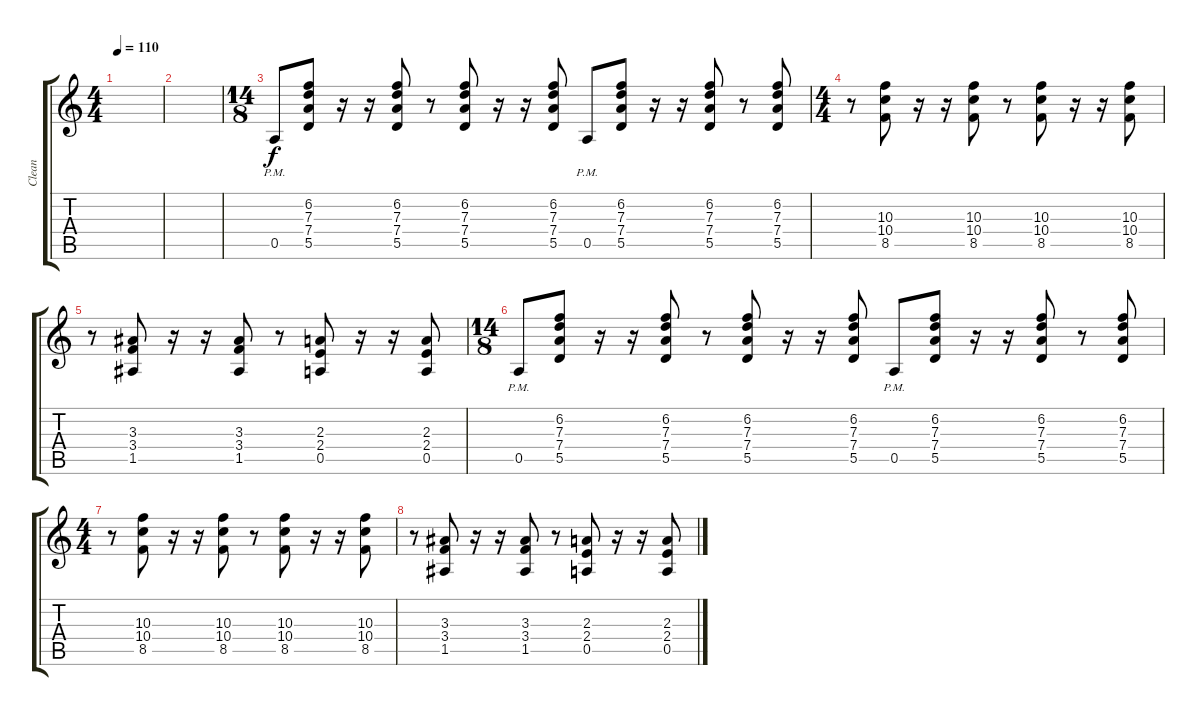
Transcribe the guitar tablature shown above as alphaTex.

\track ("Clean " "Clean ") {instrument electricguitarclean}
\staff {score tabs}
\tuning (E4 B3 G3 D3 A2 E2) {hide}
\ts (4 4)
\tempo 110
\clef g2
\ks c
|
|
\ts (14 8)
0.5{pm}.8 (6.2 7.3 7.4 5.5).8 r.16 r.16 (6.2 7.3 7.4 5.5).8 r.8 (6.2 7.3 7.4 5.5).8 r.16 r.16 (6.2 7.3 7.4 5.5).8 0.5{pm}.8 (6.2 7.3 7.4 5.5).8 r.16 r.16 (6.2 7.3 7.4 5.5).8 r.8 (6.2 7.3 7.4 5.5).8 |
\ts (4 4)
r.8 (10.3 10.4 8.5).8 r.16 r.16 (10.3 10.4 8.5).8 r.8 (10.3 10.4 8.5).8 r.16 r.16 (10.3 10.4 8.5).8 |
r.8 (3.3 3.4 1.5).8 r.16 r.16 (3.3 3.4 1.5).8 r.8 (2.3 2.4 0.5).8 r.16 r.16 (2.3 2.4 0.5).8 |
\ts (14 8)
0.5{pm}.8 (6.2 7.3 7.4 5.5).8 r.16 r.16 (6.2 7.3 7.4 5.5).8 r.8 (6.2 7.3 7.4 5.5).8 r.16 r.16 (6.2 7.3 7.4 5.5).8 0.5{pm}.8 (6.2 7.3 7.4 5.5).8 r.16 r.16 (6.2 7.3 7.4 5.5).8 r.8 (6.2 7.3 7.4 5.5).8 |
\ts (4 4)
r.8 (10.3 10.4 8.5).8 r.16 r.16 (10.3 10.4 8.5).8 r.8 (10.3 10.4 8.5).8 r.16 r.16 (10.3 10.4 8.5).8 |
r.8 (3.3 3.4 1.5).8 r.16 r.16 (3.3 3.4 1.5).8 r.8 (2.3 2.4 0.5).8 r.16 r.16 (2.3 2.4 0.5).8
